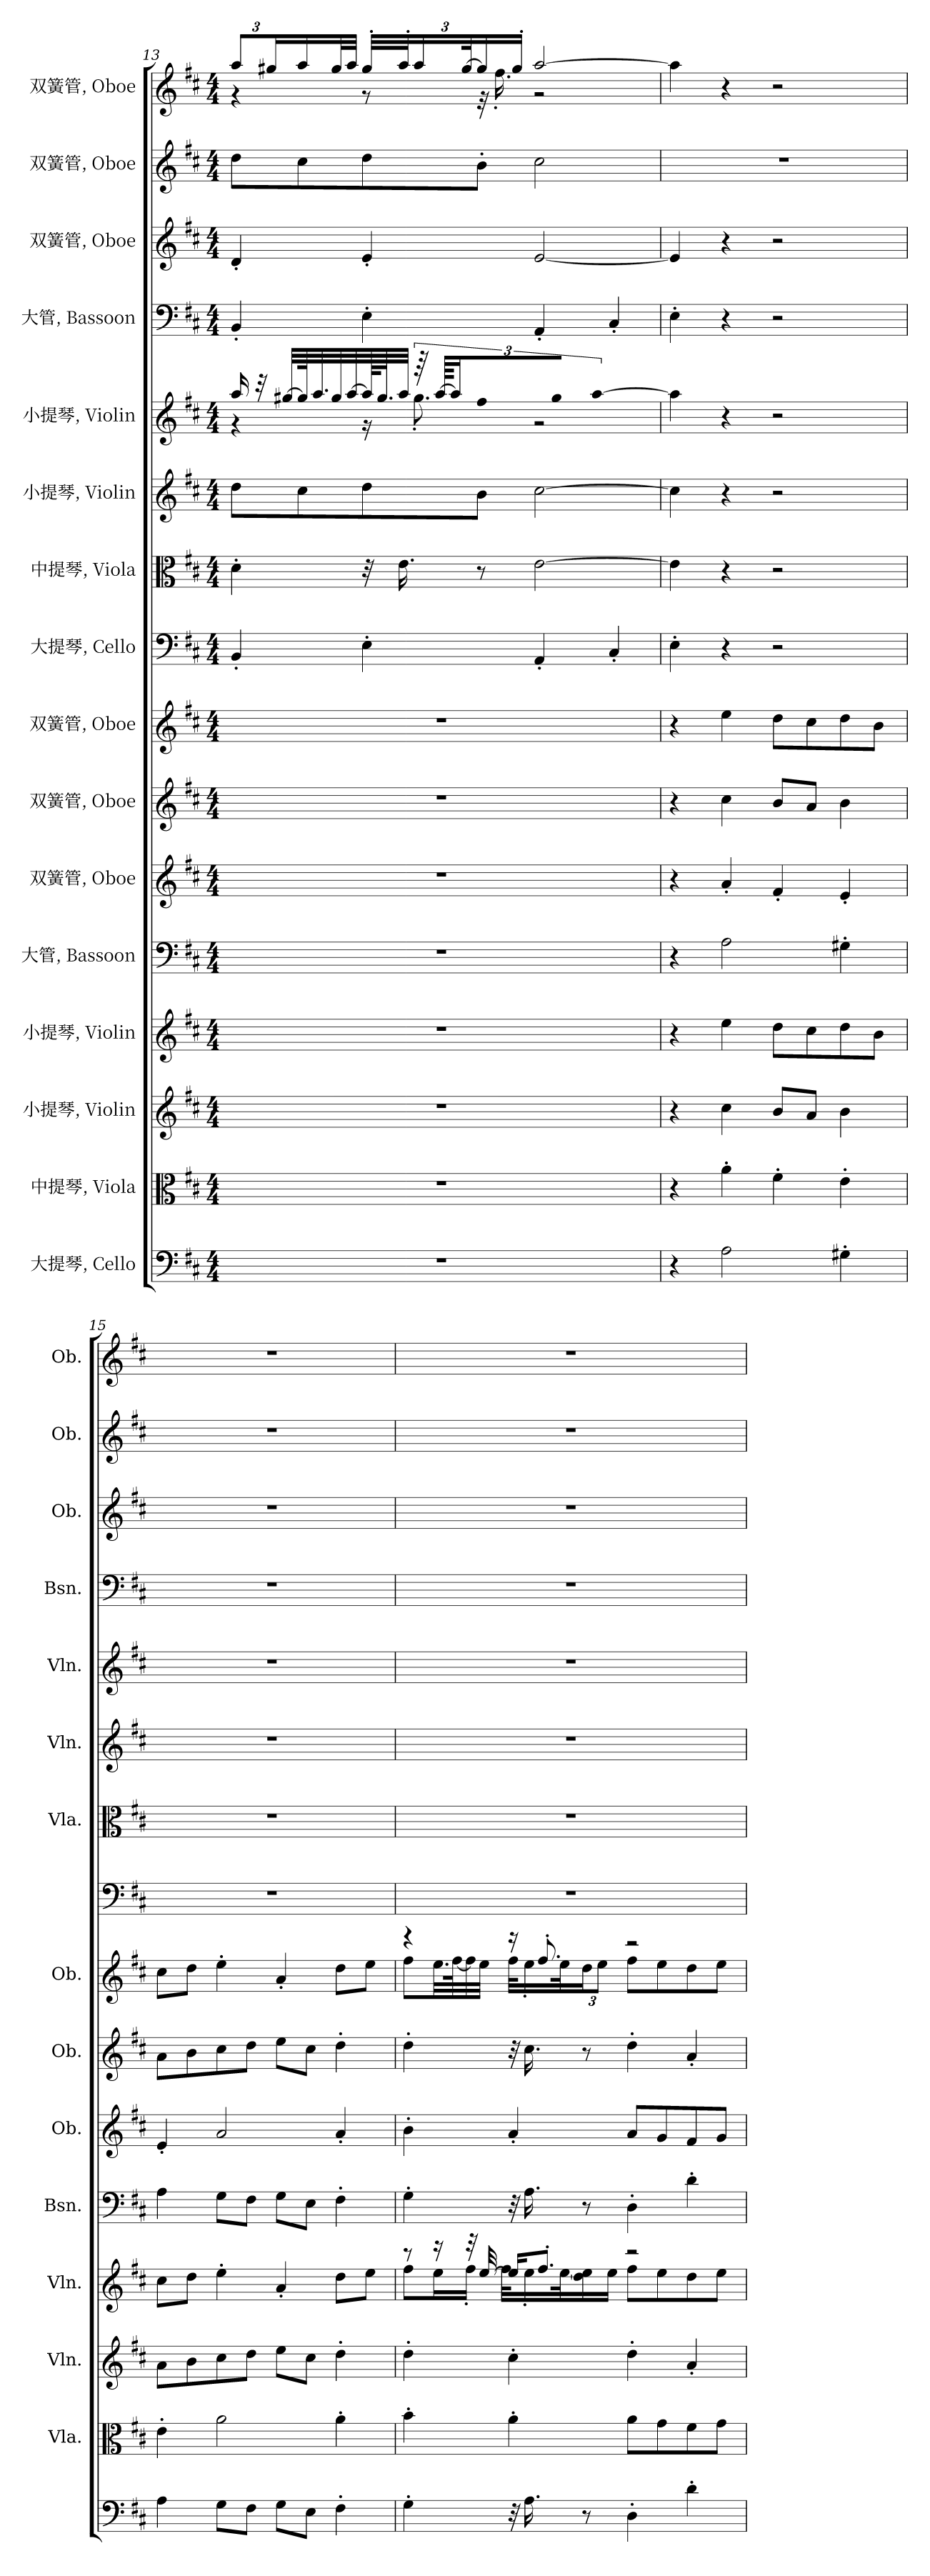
**kern	**kern	**kern	**kern	**kern	**kern	**kern	**kern	**kern	**kern	**kern	**kern	**kern	**kern	**kern	**kern
*part16	*part15	*part14	*part13	*part12	*part11	*part10	*part9	*part8	*part7	*part6	*part5	*part4	*part3	*part2	*part1
*staff16	*staff15	*staff14	*staff13	*staff12	*staff11	*staff10	*staff9	*staff8	*staff7	*staff6	*staff5	*staff4	*staff3	*staff2	*staff1
*I"大提琴, Cello	*I"中提琴, Viola	*I"小提琴, Violin	*I"小提琴, Violin	*I"大管, Bassoon	*I"双簧管, Oboe	*I"双簧管, Oboe	*I"双簧管, Oboe	*I"大提琴, Cello	*I"中提琴, Viola	*I"小提琴, Violin	*I"小提琴, Violin	*I"大管, Bassoon	*I"双簧管, Oboe	*I"双簧管, Oboe	*I"双簧管, Oboe
*	*I'Vla.	*I'Vln.	*I'Vln.	*I'Bsn.	*I'Ob.	*I'Ob.	*I'Ob.	*	*I'Vla.	*I'Vln.	*I'Vln.	*I'Bsn.	*I'Ob.	*I'Ob.	*I'Ob.
*clefF4	*clefC3	*clefG2	*clefG2	*clefF4	*clefG2	*clefG2	*clefG2	*clefF4	*clefC3	*clefG2	*clefG2	*clefF4	*clefG2	*clefG2	*clefG2
*k[f#c#]	*k[f#c#]	*k[f#c#]	*k[f#c#]	*k[f#c#]	*k[f#c#]	*k[f#c#]	*k[f#c#]	*k[f#c#]	*k[f#c#]	*k[f#c#]	*k[f#c#]	*k[f#c#]	*k[f#c#]	*k[f#c#]	*k[f#c#]
*M4/4	*M4/4	*M4/4	*M4/4	*M4/4	*M4/4	*M4/4	*M4/4	*M4/4	*M4/4	*M4/4	*M4/4	*M4/4	*M4/4	*M4/4	*M4/4
=13	=13	=13	=13	=13	=13	=13	=13	=13	=13	=13	=13	=13	=13	=13	=13
*	*	*	*	*	*	*	*	*	*	*	*^	*	*	*	*
*	*	*	*	*	*	*	*	*	*	*	*	*	*	*	*	*Xbrackettup
*	*	*	*	*	*	*	*	*	*	*	*	*	*	*	*	*^
1r	1r	1r	1r	1r	1r	1r	1r	4BB'/	4d'\	8dd\L	16aa/	4r	4BB'/	4d'/	8dd\L	12aa/L	4r
.	.	.	.	.	.	.	.	.	.	.	32r	.	.	.	.	.	.
.	.	.	.	.	.	.	.	.	.	.	.	.	.	.	.	24gg#X/L	.
.	.	.	.	.	.	.	.	.	.	.	[32gg#X/LLL	.	.	.	.	.	.
.	.	.	.	.	.	.	.	.	.	8cc#\	64gg#/K]	.	.	.	8cc#\	16aa/	.
.	.	.	.	.	.	.	.	.	.	.	32.aa/	.	.	.	.	.	.
.	.	.	.	.	.	.	.	.	.	.	32gg#/	.	.	.	.	32gg#/L	.
.	.	.	.	.	.	.	.	.	.	.	[32aa/	.	.	.	.	32aa/JJJ	.
.	.	.	.	.	.	.	.	4E'\	32r	8dd\	128aa/KL]	16r	4E'\	4e'/	8dd\	32gg#'/LLL	8r
.	.	.	.	.	.	.	.	.	.	.	64.gg#/J	.	.	.	.	.	.
.	.	.	.	.	.	.	.	.	16.e\	.	32aa/JJJ	.	.	.	.	32aa'/J	.
.	.	.	.	.	.	.	.	.	.	.	96r	8.gg#'\	.	.	.	24aa/	.
.	.	.	.	.	.	.	.	.	.	.	[96aa/KKLL	.	.	.	.	.	.
.	.	.	.	.	.	.	.	.	.	.	24aa/]	.	.	.	.	.	.
.	.	.	.	.	.	.	.	.	.	.	.	.	.	.	.	[48gg#/K	.
.	.	.	.	.	.	.	.	.	8r	8b\J	16ff#/	.	.	.	8b'\J	16gg#/]	32r
.	.	.	.	.	.	.	.	.	.	.	.	.	.	.	.	.	16.ff#'\
.	.	.	.	.	.	.	.	.	.	.	16gg#/JJ	.	.	.	.	16gg#'/JJ	.
.	.	.	.	.	.	.	.	4AA'/	[2e\	[2cc#\	[2aa/	2r	4AA'/	[2e/	2cc#\	[2aa/	2r
.	.	.	.	.	.	.	.	4C#'/	.	.	.	.	4C#'/	.	.	.	.
*	*	*	*	*	*	*	*	*	*	*	*v	*v	*	*	*	*v	*v
=14	=14	=14	=14	=14	=14	=14	=14	=14	=14	=14	=14	=14	=14	=14	=14
4r	4r	4r	4r	4r	4r	4r	4r	4E'\	4e\]	4cc#\]	4aa\]	4E'\	4e/]	1r	4aa\]
2A\	4a'\	4cc#\	4ee\	2A\	4a'/	4cc#\	4ee\	4r	4r	4r	4r	4r	4r	.	4r
.	4f#'\	8b/L	8dd\L	.	4f#'/	8b/L	8dd\L	2r	2r	2r	2r	2r	2r	.	2r
.	.	8a/J	8cc#\	.	.	8a/J	8cc#\	.	.	.	.	.	.	.	.
4G#X'\	4e'\	4b\	8dd\	4G#X'\	4e'/	4b\	8dd\	.	.	.	.	.	.	.	.
.	.	.	8b\J	.	.	.	8b\J	.	.	.	.	.	.	.	.
!!LO:PB:g=z
=15	=15	=15	=15	=15	=15	=15	=15	=15	=15	=15	=15	=15	=15	=15	=15
4A\	4e'\	8a\L	8cc#\L	4A\	4e'/	8a\L	8cc#\L	1r	1r	1r	1r	1r	1r	1r	1r
.	.	8b\	8dd\J	.	.	8b\	8dd\J	.	.	.	.	.	.	.	.
8G\L	2a\	8cc#\	4ee'\	8G\L	2a/	8cc#\	4ee'\	.	.	.	.	.	.	.	.
8F#\J	.	8dd\J	.	8F#\J	.	8dd\J	.	.	.	.	.	.	.	.	.
8G\L	.	8ee\L	4a'/	8G\L	.	8ee\L	4a'/	.	.	.	.	.	.	.	.
8E\J	.	8cc#\J	.	8E\J	.	8cc#\J	.	.	.	.	.	.	.	.	.
4F#'\	4a'\	4dd'\	8dd\L	4F#'\	4a'/	4dd'\	8dd\L	.	.	.	.	.	.	.	.
.	.	.	8ee\J	.	.	.	8ee\J	.	.	.	.	.	.	.	.
=16	=16	=16	=16	=16	=16	=16	=16	=16	=16	=16	=16	=16	=16	=16	=16
*	*	*	*^	*	*	*	*^	*	*	*	*	*	*	*	*
4G'\	4b'\	4dd'\	8r	8ff#\L	4G'\	4b'\	4dd'\	4r	8ff#\L	1r	1r	1r	1r	1r	1r	1r	1r
.	.	.	16r	16ee\L	.	.	.	.	32.ee\LL	.	.	.	.	.	.	.	.
.	.	.	.	.	.	.	.	.	[64ff#\K	.	.	.	.	.	.	.	.
.	.	.	32r	16ff#'\JJ	.	.	.	.	32ff#\]	.	.	.	.	.	.	.	.
.	.	.	[32ee/	.	.	.	.	.	32ee\JJJ	.	.	.	.	.	.	.	.
32r	4a'\	4cc#'\	16ee/KL]	32ff#\KLL	32r	4a'/	32r	16r	32ff#\KLL	.	.	.	.	.	.	.	.
16.A\	.	.	.	16ee'\	16.A\	.	16.cc#\	.	16ee'\	.	.	.	.	.	.	.	.
.	.	.	8.ff#'/J	.	.	.	.	8.ff#'/	.	.	.	.	.	.	.	.	.
.	.	.	.	[32ee\K	.	.	.	.	32ee\K	.	.	.	.	.	.	.	.
*	*	*	*	*	*	*	*	*	*Xbrackettup	*	*	*	*	*	*	*	*
8r	.	.	.	16dd\ 16ee\]	8r	.	8r	.	24dd\J	.	.	.	.	.	.	.	.
.	.	.	.	.	.	.	.	.	12ee\J	.	.	.	.	.	.	.	.
.	.	.	.	16ee\JJ	.	.	.	.	.	.	.	.	.	.	.	.	.
4D'\	8a\L	4dd'\	2r	8ff#\L	4D'\	8a/L	4dd'\	2r	8ff#\L	.	.	.	.	.	.	.	.
.	8g\	.	.	8ee\	.	8g/	.	.	8ee\	.	.	.	.	.	.	.	.
4d'\	8f#\	4a'/	.	8dd\	4d'\	8f#/	4a'/	.	8dd\	.	.	.	.	.	.	.	.
.	8g\J	.	.	8ee\J	.	8g/J	.	.	8ee\J	.	.	.	.	.	.	.	.
*	*	*	*v	*v	*	*	*	*v	*v	*	*	*	*	*	*	*	*
=	=	=	=	=	=	=	=	=	=	=	=	=	=	=	=
*-	*-	*-	*-	*-	*-	*-	*-	*-	*-	*-	*-	*-	*-	*-	*-
